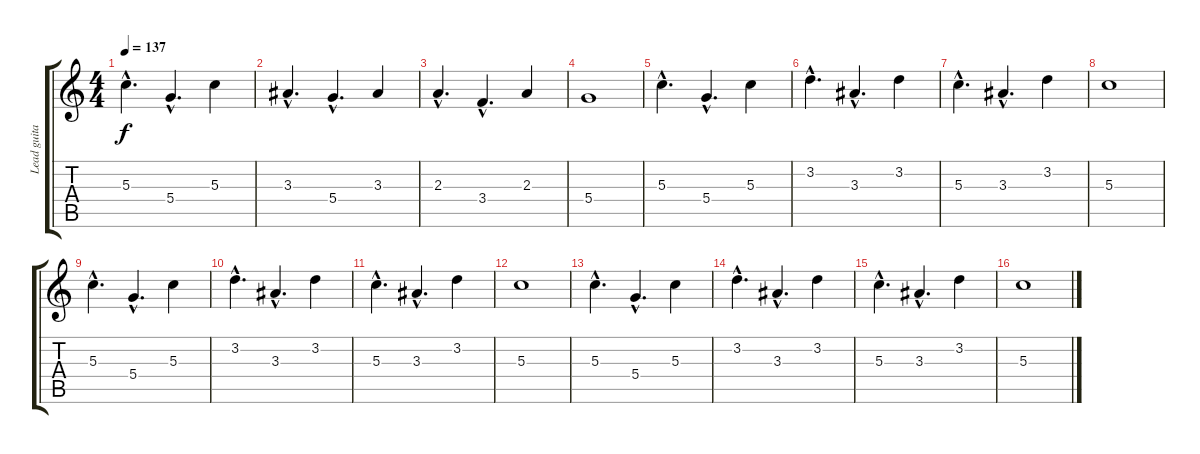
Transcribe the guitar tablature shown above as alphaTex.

\track ("Lead guitar" "Lead guita") {instrument acousticguitarsteel}
\staff {score tabs}
\tuning (E4 B3 G3 D3 A2 E2) {hide}
\ts (4 4)
\tempo 137
\clef g2
\ks c
5.3{hac}.4{d dy f} 5.4{hac}.4{d} 5.3.4 |
3.3{hac}.4{d} 5.4{hac}.4{d} 3.3.4 |
2.3{hac}.4{d} 3.4{hac}.4{d} 2.3.4 |
5.4.1 |
5.3{hac}.4{d} 5.4{hac}.4{d} 5.3.4 |
3.2{hac}.4{d} 3.3{hac}.4{d} 3.2.4 |
5.3{hac}.4{d} 3.3{hac}.4{d} 3.2.4 |
5.3.1 |
5.3{hac}.4{d} 5.4{hac}.4{d} 5.3.4 |
3.2{hac}.4{d} 3.3{hac}.4{d} 3.2.4 |
5.3{hac}.4{d} 3.3{hac}.4{d} 3.2.4 |
5.3.1 |
5.3{hac}.4{d} 5.4{hac}.4{d} 5.3.4 |
3.2{hac}.4{d} 3.3{hac}.4{d} 3.2.4 |
5.3{hac}.4{d} 3.3{hac}.4{d} 3.2.4 |
5.3.1
